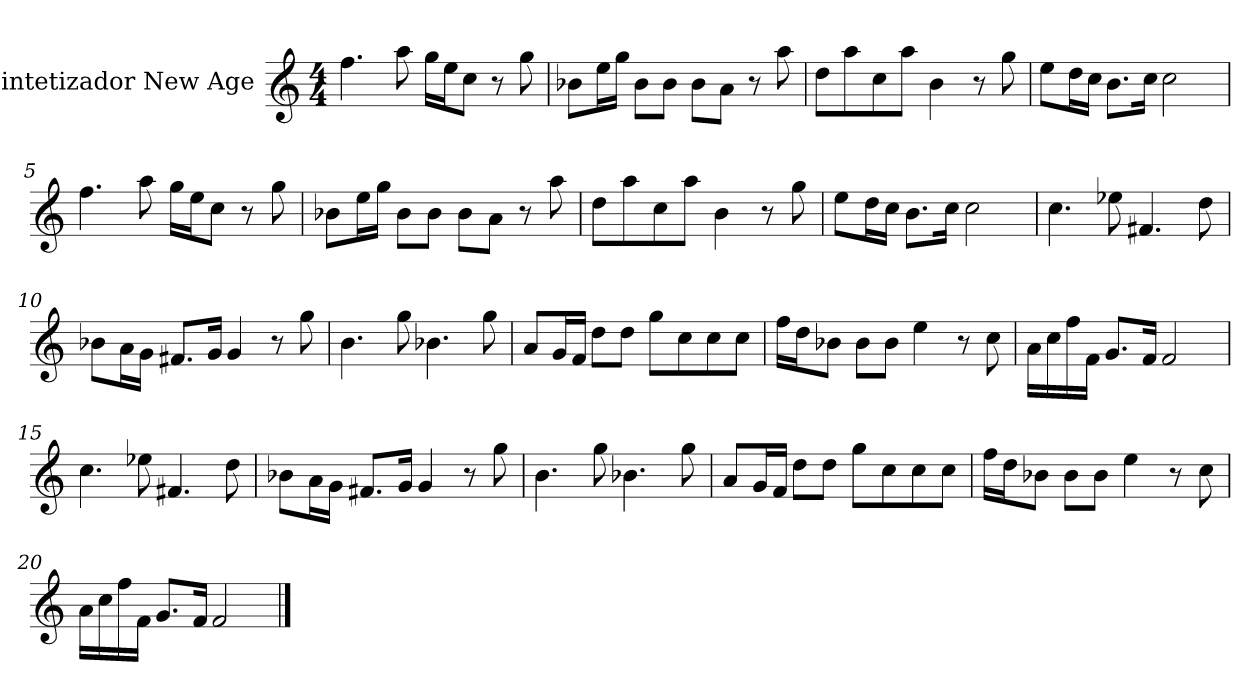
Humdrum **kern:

**kern
*part1
*staff1
*I"Sintetizador New Age
*I'Sint.
*clefG2
*k[]
*M4/4
=1
4.ff\
8aa\
16gg\LL
16ee\J
8cc\J
8r
8gg\
=2
8b-X\L
16ee\L
16gg\JJ
8b-\L
8b-\J
8b-\L
8a\J
8r
8aa\
=3
8dd\L
8aa\
8cc\
8aa\J
4b\
8r
8gg\
=4
8ee\L
16dd\L
16cc\JJ
8.b\L
16cc\Jk
2cc\
!!LO:LB:g=z
=5
4.ff\
8aa\
16gg\LL
16ee\J
8cc\J
8r
8gg\
=6
8b-X\L
16ee\L
16gg\JJ
8b-\L
8b-\J
8b-\L
8a\J
8r
8aa\
=7
8dd\L
8aa\
8cc\
8aa\J
4b\
8r
8gg\
=8
8ee\L
16dd\L
16cc\JJ
8.b\L
16cc\Jk
2cc\
!!LO:LB:g=z
=9
4.cc\
8ee-X\
4.f#X/
8dd\
=10
8b-X\L
16a\L
16g\JJ
8.f#X/L
16g/Jk
4g/
8r
8gg\
=11
4.b\
8gg\
4.b-X\
8gg\
=12
8a/L
16g/L
16f/JJ
8dd\L
8dd\J
8gg\L
8cc\
8cc\
8cc\J
!!LO:LB:g=z
=13
16ff\LL
16dd\J
8b-X\J
8b-\L
8b-\J
4ee\
8r
8cc\
=14
16a\LL
16cc\
16ff\
16f\JJ
8.g/L
16f/Jk
2f/
=15
4.cc\
8ee-X\
4.f#X/
8dd\
=16
8b-X\L
16a\L
16g\JJ
8.f#X/L
16g/Jk
4g/
8r
8gg\
=17
4.b\
8gg\
4.b-X\
8gg\
!!LO:LB:g=z
=18
8a/L
16g/L
16f/JJ
8dd\L
8dd\J
8gg\L
8cc\
8cc\
8cc\J
=19
16ff\LL
16dd\J
8b-X\J
8b-\L
8b-\J
4ee\
8r
8cc\
=20
16a\LL
16cc\
16ff\
16f\JJ
8.g/L
16f/Jk
2f/
==
*-
